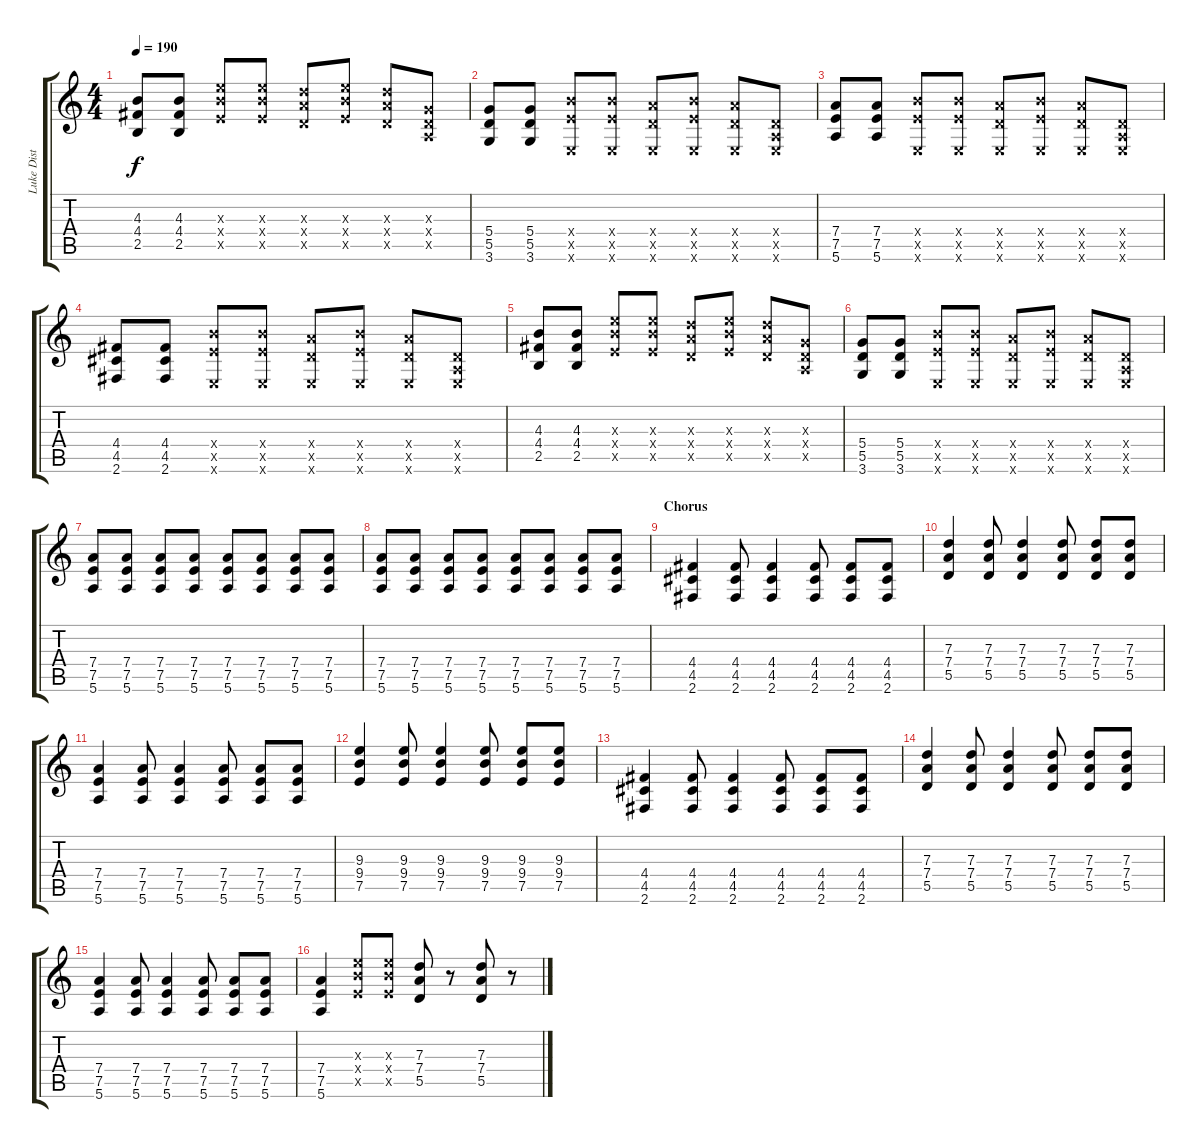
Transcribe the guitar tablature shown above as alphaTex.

\track ("Luke Dist" "Luke Dist") {instrument distortionguitar}
\staff {score tabs}
\tuning (E4 B3 G3 D3 A2 E2) {hide}
\ts (4 4)
\tempo 190
\clef g2
\ks c
(4.3 4.4 2.5).8{dy f} (4.3 4.4 2.5).8 (9.3{x} 9.4{x} 7.5{x}).8 (9.3{x} 9.4{x} 7.5{x}).8 (7.3{x} 7.4{x} 5.5{x}).8 (9.3{x} 9.4{x} 7.5{x}).8 (7.3{x} 7.4{x} 5.5{x}).8 (0.3{x} 0.4{x} 0.5{x}).8 |
(5.4 5.5 3.6).8 (5.4 5.5 3.6).8 (9.4{x} 7.5{x} 0.6{x}).8 (9.4{x} 7.5{x} 0.6{x}).8 (7.4{x} 5.5{x} 0.6{x}).8 (9.4{x} 7.5{x} 0.6{x}).8 (7.4{x} 5.5{x} 0.6{x}).8 (0.4{x} 0.5{x} 0.6{x}).8 |
(7.4 7.5 5.6).8 (7.4 7.5 5.6).8 (9.4{x} 7.5{x} 0.6{x}).8 (9.4{x} 7.5{x} 0.6{x}).8 (7.4{x} 5.5{x} 0.6{x}).8 (9.4{x} 7.5{x} 0.6{x}).8 (7.4{x} 5.5{x} 0.6{x}).8 (0.4{x} 0.5{x} 0.6{x}).8 |
(4.4 4.5 2.6).8 (4.4 4.5 2.6).8 (9.4{x} 7.5{x} 0.6{x}).8 (9.4{x} 7.5{x} 0.6{x}).8 (7.4{x} 5.5{x} 0.6{x}).8 (9.4{x} 7.5{x} 0.6{x}).8 (7.4{x} 5.5{x} 0.6{x}).8 (0.4{x} 0.5{x} 0.6{x}).8 |
(4.3 4.4 2.5).8 (4.3 4.4 2.5).8 (9.3{x} 9.4{x} 7.5{x}).8 (9.3{x} 9.4{x} 7.5{x}).8 (7.3{x} 7.4{x} 5.5{x}).8 (9.3{x} 9.4{x} 7.5{x}).8 (7.3{x} 7.4{x} 5.5{x}).8 (0.3{x} 0.4{x} 0.5{x}).8 |
(5.4 5.5 3.6).8 (5.4 5.5 3.6).8 (9.4{x} 7.5{x} 0.6{x}).8 (9.4{x} 7.5{x} 0.6{x}).8 (7.4{x} 5.5{x} 0.6{x}).8 (9.4{x} 7.5{x} 0.6{x}).8 (7.4{x} 5.5{x} 0.6{x}).8 (0.4{x} 0.5{x} 0.6{x}).8 |
(7.4 7.5 5.6).8 (7.4 7.5 5.6).8 (7.4 7.5 5.6).8 (7.4 7.5 5.6).8 (7.4 7.5 5.6).8 (7.4 7.5 5.6).8 (7.4 7.5 5.6).8 (7.4 7.5 5.6).8 |
(7.4 7.5 5.6).8 (7.4 7.5 5.6).8 (7.4 7.5 5.6).8 (7.4 7.5 5.6).8 (7.4 7.5 5.6).8 (7.4 7.5 5.6).8 (7.4 7.5 5.6).8 (7.4 7.5 5.6).8 |
\section ("" "Chorus")
(4.4 4.5 2.6).4 (4.4 4.5 2.6).8 (4.4 4.5 2.6).4 (4.4 4.5 2.6).8 (4.4 4.5 2.6).8 (4.4 4.5 2.6).8 |
(7.3 7.4 5.5).4 (7.3 7.4 5.5).8 (7.3 7.4 5.5).4 (7.3 7.4 5.5).8 (7.3 7.4 5.5).8 (7.3 7.4 5.5).8 |
(7.4 7.5 5.6).4 (7.4 7.5 5.6).8 (7.4 7.5 5.6).4 (7.4 7.5 5.6).8 (7.4 7.5 5.6).8 (7.4 7.5 5.6).8 |
(9.3 9.4 7.5).4 (9.3 9.4 7.5).8 (9.3 9.4 7.5).4 (9.3 9.4 7.5).8 (9.3 9.4 7.5).8 (9.3 9.4 7.5).8 |
(4.4 4.5 2.6).4 (4.4 4.5 2.6).8 (4.4 4.5 2.6).4 (4.4 4.5 2.6).8 (4.4 4.5 2.6).8 (4.4 4.5 2.6).8 |
(7.3 7.4 5.5).4 (7.3 7.4 5.5).8 (7.3 7.4 5.5).4 (7.3 7.4 5.5).8 (7.3 7.4 5.5).8 (7.3 7.4 5.5).8 |
(7.4 7.5 5.6).4 (7.4 7.5 5.6).8 (7.4 7.5 5.6).4 (7.4 7.5 5.6).8 (7.4 7.5 5.6).8 (7.4 7.5 5.6).8 |
(7.4 7.5 5.6).4 (9.3{x} 9.4{x} 7.5{x}).8 (9.3{x} 9.4{x} 7.5{x}).8 (7.3 7.4 5.5).8 r.8 (7.3 7.4 5.5).8 r.8
